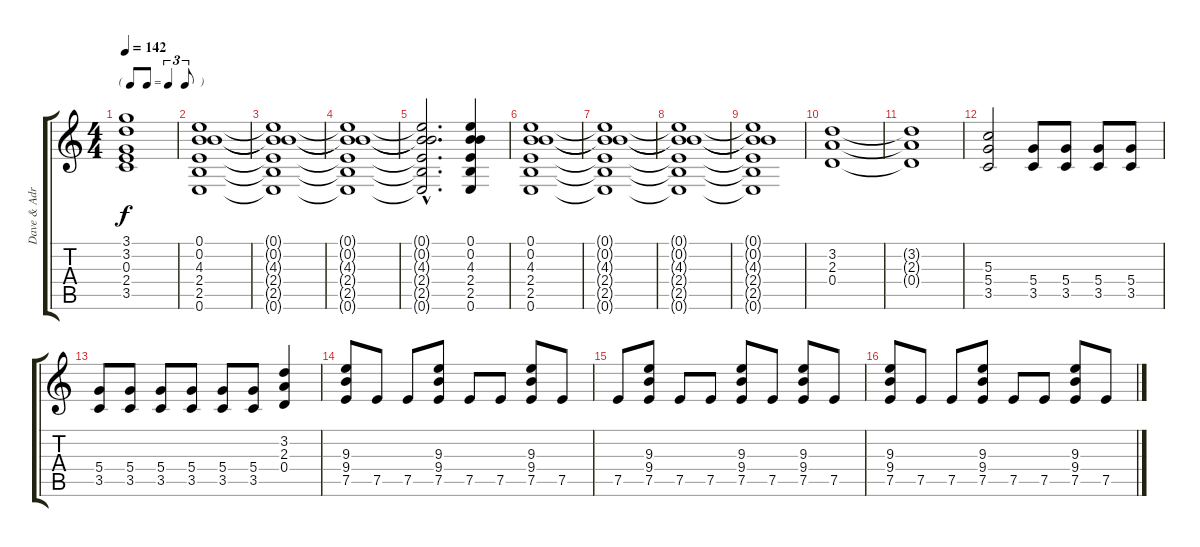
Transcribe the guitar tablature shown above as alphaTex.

\track ("Dave & Adrian (Rhythm Guitar)" "Dave & Adr") {instrument distortionguitar}
\staff {score tabs}
\tuning (E4 B3 G3 D3 A2 E2) {hide}
\ts (4 4)
\tf triplet8th
\tempo 142
\clef g2
\ks c
(3.1{t} 3.2{t} 0.3{t} 2.4{t} 3.5{t}).1{dy f} |
(0.1 0.2 4.3 2.4 2.5 0.6).1 |
(0.1{t} 0.2{t} 4.3{t} 2.4{t} 2.5{t} 0.6{t}).1 |
(0.1{t} 0.2{t} 4.3{t} 2.4{t} 2.5{t} 0.6{t}).1 |
(0.1{hac t} 0.2{hac t} 4.3{hac t} 2.4{hac t} 2.5{hac t} 0.6{hac t}).2{d} (0.1 0.2 4.3 2.4 2.5 0.6).4 |
(0.1 0.2 4.3 2.4 2.5 0.6).1 |
(0.1{t} 0.2{t} 4.3{t} 2.4{t} 2.5{t} 0.6{t}).1 |
(0.1{t} 0.2{t} 4.3{t} 2.4{t} 2.5{t} 0.6{t}).1 |
(0.1{t} 0.2{t} 4.3{t} 2.4{t} 2.5{t} 0.6{t}).1 |
(3.2 2.3 0.4).1 |
(3.2{t} 2.3{t} 0.4{t}).1 |
(5.3 5.4 3.5).2 (5.4 3.5).8 (5.4 3.5).8 (5.4 3.5).8 (5.4 3.5).8 |
(5.4 3.5).8 (5.4 3.5).8 (5.4 3.5).8 (5.4 3.5).8 (5.4 3.5).8 (5.4 3.5).8 (3.2 2.3 0.4).4 |
(9.3 9.4 7.5).8 7.5.8 7.5.8 (9.3 9.4 7.5).8 7.5.8 7.5.8 (9.3 9.4 7.5).8 7.5.8 |
7.5.8 (9.3 9.4 7.5).8 7.5.8 7.5.8 (9.3 9.4 7.5).8 7.5.8 (9.3 9.4 7.5).8 7.5.8 |
(9.3 9.4 7.5).8 7.5.8 7.5.8 (9.3 9.4 7.5).8 7.5.8 7.5.8 (9.3 9.4 7.5).8 7.5.8
